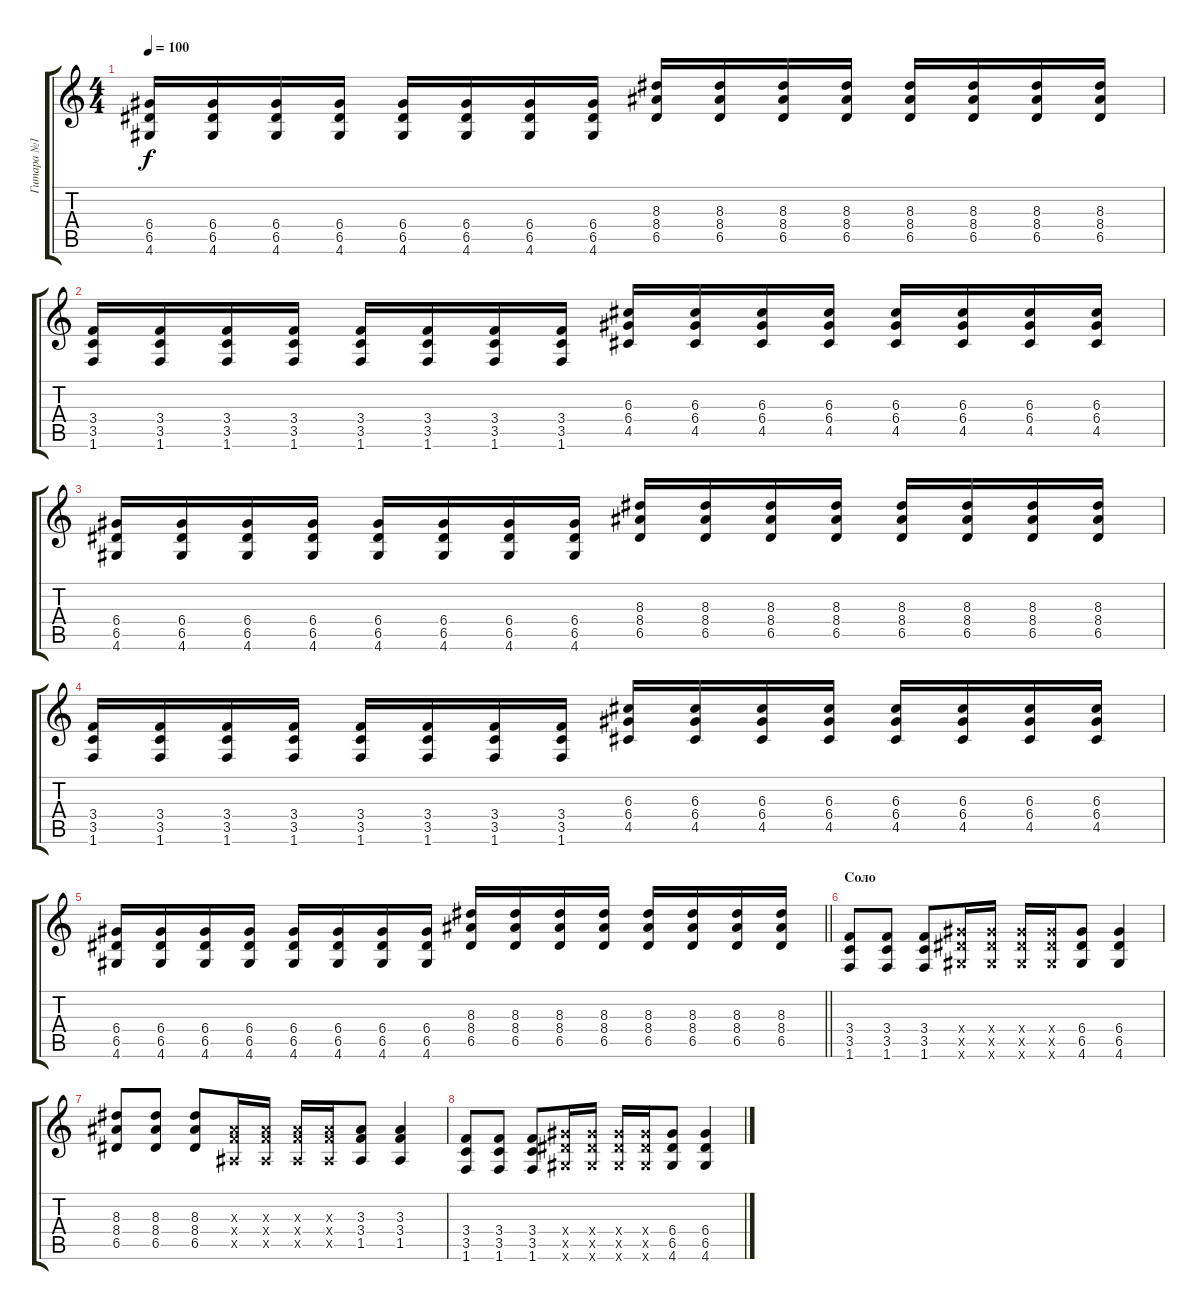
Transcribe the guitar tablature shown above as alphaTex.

\track ("Гитара №1" "Гитара №1") {instrument distortionguitar}
\staff {score tabs}
\tuning (E4 B3 G3 D3 A2 E2) {hide}
\ts (4 4)
\tempo 100
\clef g2
\ks c
(6.4 6.5 4.6).16{dy f} (6.4 6.5 4.6).16 (6.4 6.5 4.6).16 (6.4 6.5 4.6).16 (6.4 6.5 4.6).16 (6.4 6.5 4.6).16 (6.4 6.5 4.6).16 (6.4 6.5 4.6).16 (8.3 8.4 6.5).16 (8.3 8.4 6.5).16 (8.3 8.4 6.5).16 (8.3 8.4 6.5).16 (8.3 8.4 6.5).16 (8.3 8.4 6.5).16 (8.3 8.4 6.5).16 (8.3 8.4 6.5).16 |
(3.4 3.5 1.6).16 (3.4 3.5 1.6).16 (3.4 3.5 1.6).16 (3.4 3.5 1.6).16 (3.4 3.5 1.6).16 (3.4 3.5 1.6).16 (3.4 3.5 1.6).16 (3.4 3.5 1.6).16 (6.3 6.4 4.5).16 (6.3 6.4 4.5).16 (6.3 6.4 4.5).16 (6.3 6.4 4.5).16 (6.3 6.4 4.5).16 (6.3 6.4 4.5).16 (6.3 6.4 4.5).16 (6.3 6.4 4.5).16 |
(6.4 6.5 4.6).16 (6.4 6.5 4.6).16 (6.4 6.5 4.6).16 (6.4 6.5 4.6).16 (6.4 6.5 4.6).16 (6.4 6.5 4.6).16 (6.4 6.5 4.6).16 (6.4 6.5 4.6).16 (8.3 8.4 6.5).16 (8.3 8.4 6.5).16 (8.3 8.4 6.5).16 (8.3 8.4 6.5).16 (8.3 8.4 6.5).16 (8.3 8.4 6.5).16 (8.3 8.4 6.5).16 (8.3 8.4 6.5).16 |
(3.4 3.5 1.6).16 (3.4 3.5 1.6).16 (3.4 3.5 1.6).16 (3.4 3.5 1.6).16 (3.4 3.5 1.6).16 (3.4 3.5 1.6).16 (3.4 3.5 1.6).16 (3.4 3.5 1.6).16 (6.3 6.4 4.5).16 (6.3 6.4 4.5).16 (6.3 6.4 4.5).16 (6.3 6.4 4.5).16 (6.3 6.4 4.5).16 (6.3 6.4 4.5).16 (6.3 6.4 4.5).16 (6.3 6.4 4.5).16 |
\barLineRight lightlight
(6.4 6.5 4.6).16 (6.4 6.5 4.6).16 (6.4 6.5 4.6).16 (6.4 6.5 4.6).16 (6.4 6.5 4.6).16 (6.4 6.5 4.6).16 (6.4 6.5 4.6).16 (6.4 6.5 4.6).16 (8.3 8.4 6.5).16 (8.3 8.4 6.5).16 (8.3 8.4 6.5).16 (8.3 8.4 6.5).16 (8.3 8.4 6.5).16 (8.3 8.4 6.5).16 (8.3 8.4 6.5).16 (8.3 8.4 6.5).16 |
\section ("" "Соло")
(3.4 3.5 1.6).8 (3.4 3.5 1.6).8 (3.4 3.5 1.6).8 (6.4{x} 6.5{x} 4.6{x}).16 (6.4{x} 6.5{x} 4.6{x}).16 (6.4{x} 6.5{x} 4.6{x}).16 (6.4{x} 6.5{x} 4.6{x}).16 (6.4 6.5 4.6).8 (6.4 6.5 4.6).4 |
(8.3 8.4 6.5).8 (8.3 8.4 6.5).8 (8.3 8.4 6.5).8 (3.3{x} 3.4{x} 1.5{x}).16 (3.3{x} 3.4{x} 1.5{x}).16 (3.3{x} 3.4{x} 1.5{x}).16 (3.3{x} 3.4{x} 1.5{x}).16 (3.3 3.4 1.5).8 (3.3 3.4 1.5).4 |
(3.4 3.5 1.6).8 (3.4 3.5 1.6).8 (3.4 3.5 1.6).8 (6.4{x} 6.5{x} 4.6{x}).16 (6.4{x} 6.5{x} 4.6{x}).16 (6.4{x} 6.5{x} 4.6{x}).16 (6.4{x} 6.5{x} 4.6{x}).16 (6.4 6.5 4.6).8 (6.4 6.5 4.6).4
